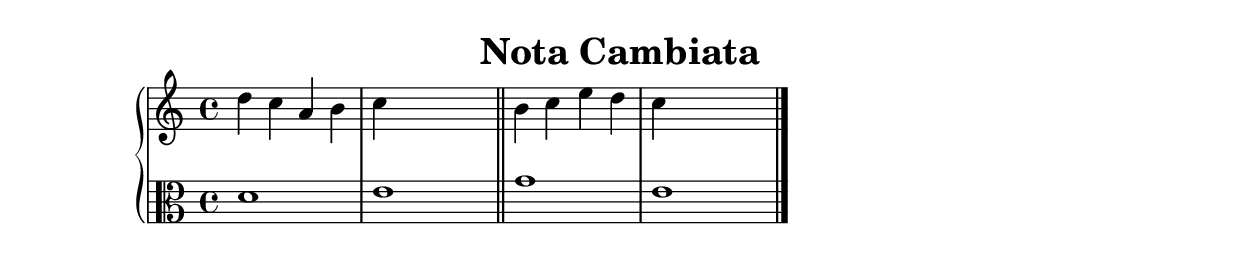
% LilyPond engraving system - http://www.lilypond.org/

\version "2.12.0"

\header {
  title = "Nota Cambiata"
}

upper = \relative c'' {
  \clef treble
  \key c \major
  \set Score.tempoHideNote = ##t
  \tempo 4=168

  d4 c a b c s2. \bar "||"
  b4 c e d c s2.

  \bar "|."
}
lower = \relative c' {
  \clef alto
  \key c \major

  d1 e \bar "||"
  g1 e

  \bar "|."
}
\score {
  \new PianoStaff <<
    \new Staff = "upper" \upper
    \new Staff = "lower" \lower
  >>
  \layout { }
  \midi { }
}
